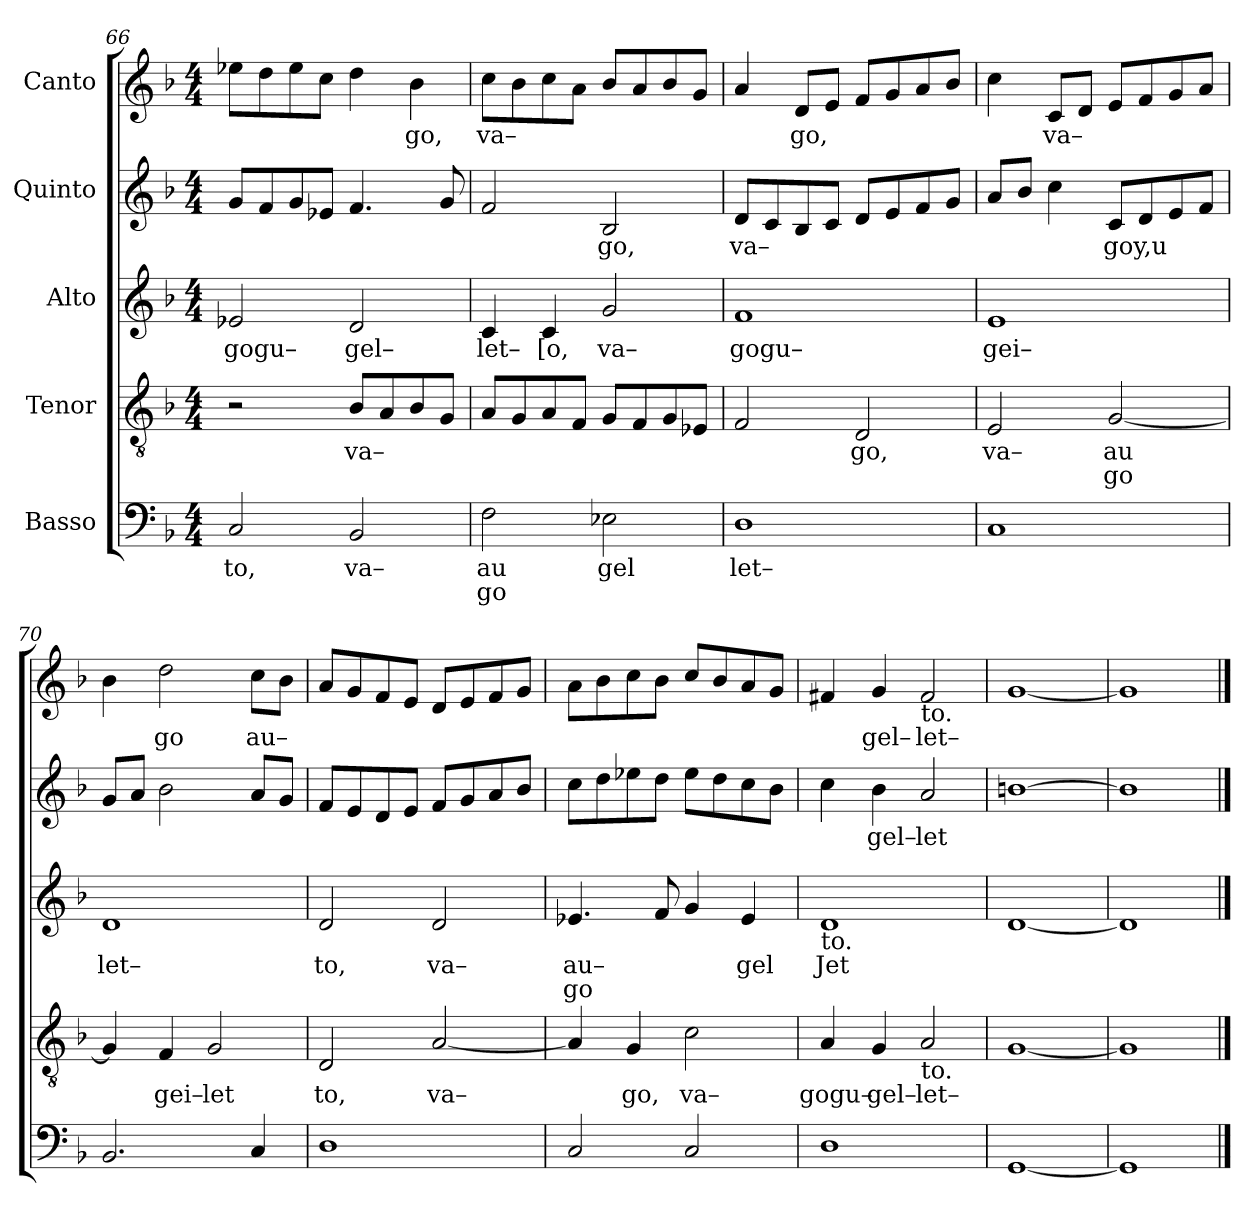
**kern	**text	**text	**kern	**text	**text	**kern	**text	**text	**kern	**text	**kern	**text
*part5	*part5	*part5	*part4	*part4	*part4	*part3	*part3	*part3	*part2	*part2	*part1	*part1
*staff5	*staff5	*staff5	*staff4	*staff4	*staff4	*staff3	*staff3	*staff3	*staff2	*staff2	*staff1	*staff1
*I"Basso	*	*	*I"Tenor	*	*	*I"Alto	*	*	*I"Quinto	*	*I"Canto	*
*clefF4	*	*	*clefGv2	*	*	*clefG2	*	*	*clefG2	*	*clefG2	*
*k[b-]	*	*	*k[b-]	*	*	*k[b-]	*	*	*k[b-]	*	*k[b-]	*
*F:	*	*	*F:	*	*	*F:	*	*	*F:	*	*F:	*
*M4/4	*	*	*M4/4	*	*	*M4/4	*	*	*M4/4	*	*M4/4	*
=66	=66	=66	=66	=66	=66	=66	=66	=66	=66	=66	=66	=66
!	!LO:LY:b	!	!	!	!	!	!LO:LY:b	!	!	!	!	!
2C/	to,	.	2r	.	.	2e-X/	gogu–	.	8g/L	.	8ee-X\L	.
.	.	.	.	.	.	.	.	.	8f/	.	8dd\	.
.	.	.	.	.	.	.	.	.	8g/	.	8ee-\	.
.	.	.	.	.	.	.	.	.	8e-X/J	.	8cc\J	.
!	!LO:LY:b	!	!	!LO:LY:b	!	!	!LO:LY:b	!	!	!	!	!
2BB-/	va–	.	8B-/L	va–	.	2d/	gel–	.	4.f/	.	4dd\	.
.	.	.	8A/	.	.	.	.	.	.	.	.	.
!	!	!	!	!	!	!	!	!	!	!	!	!LO:LY:b
.	.	.	8B-/	.	.	.	.	.	.	.	4b-\	go,
.	.	.	8G/J	.	.	.	.	.	8g/	.	.	.
=67	=67	=67	=67	=67	=67	=67	=67	=67	=67	=67	=67	=67
!	!LO:LY:b	!LO:LY:b	!	!	!	!	!LO:LY:b	!	!	!	!	!LO:LY:b
2F\	au	go	8A/L	.	.	4c/	let–	.	2f/	.	8cc\L	va–
.	.	.	8G/	.	.	.	.	.	.	.	8b-\	.
!	!	!	!	!	!	!	!LO:LY:b	!	!	!	!	!
.	.	.	8A/	.	.	4c/	[o,	.	.	.	8cc\	.
.	.	.	8F/J	.	.	.	.	.	.	.	8a\J	.
!	!LO:LY:b	!	!	!	!	!	!LO:LY:b	!	!	!LO:LY:b	!	!
2E-X\	gel	.	8G/L	.	.	2g/	va–	.	2B-/	go,	8b-/L	.
.	.	.	8F/	.	.	.	.	.	.	.	8a/	.
.	.	.	8G/	.	.	.	.	.	.	.	8b-/	.
.	.	.	8E-X/J	.	.	.	.	.	.	.	8g/J	.
=68	=68	=68	=68	=68	=68	=68	=68	=68	=68	=68	=68	=68
!	!LO:LY:b	!	!	!	!	!	!LO:LY:b	!	!	!LO:LY:b	!	!
1D	let–	.	2F/	.	.	1f	gogu–	.	8d/L	va–	4a/	.
.	.	.	.	.	.	.	.	.	8c/	.	.	.
!	!	!	!	!	!	!	!	!	!	!	!	!LO:LY:b
.	.	.	.	.	.	.	.	.	8B-/	.	8d/L	go,
.	.	.	.	.	.	.	.	.	8c/J	.	8e/J	.
!	!	!	!	!LO:LY:b	!	!	!	!	!	!	!	!
.	.	.	2D/	go,	.	.	.	.	8d/L	.	8f/L	.
.	.	.	.	.	.	.	.	.	8e/	.	8g/	.
.	.	.	.	.	.	.	.	.	8f/	.	8a/	.
.	.	.	.	.	.	.	.	.	8g/J	.	8b-/J	.
=69	=69	=69	=69	=69	=69	=69	=69	=69	=69	=69	=69	=69
!	!	!	!	!LO:LY:b	!	!	!LO:LY:b	!	!	!	!	!
1C	.	.	2E/	va–	.	1e	gei–	.	8a/L	.	4cc\	.
.	.	.	.	.	.	.	.	.	8b-/J	.	.	.
!	!	!	!	!	!	!	!	!	!	!	!	!LO:LY:b
.	.	.	.	.	.	.	.	.	4cc\	.	8c/L	va–
.	.	.	.	.	.	.	.	.	.	.	8d/J	.
!	!	!	!	!LO:LY:b	!LO:LY:b	!	!	!	!	!LO:LY:b	!	!
.	.	.	[2G/	au	go	.	.	.	8c/L	goy,u	8e/L	.
.	.	.	.	.	.	.	.	.	8d/	.	8f/	.
.	.	.	.	.	.	.	.	.	8e/	.	8g/	.
.	.	.	.	.	.	.	.	.	8f/J	.	8a/J	.
=70	=70	=70	=70	=70	=70	=70	=70	=70	=70	=70	=70	=70
!	!	!	!	!	!	!	!LO:LY:b	!	!	!	!	!
2.BB-/	.	.	4G/]	.	.	1d	let–	.	8g/L	.	4b-\	.
.	.	.	.	.	.	.	.	.	8a/J	.	.	.
!	!	!	!	!LO:LY:b	!	!	!	!	!	!	!	!LO:LY:b
.	.	.	4F/	gei–	.	.	.	.	2b-\	.	2dd\	go
!	!	!	!	!LO:LY:b	!	!	!	!	!	!	!	!
.	.	.	2G/	let	.	.	.	.	.	.	.	.
!	!	!	!	!	!	!	!	!	!	!	!	!LO:LY:b
4C/	.	.	.	.	.	.	.	.	8a/L	.	8cc\L	au–
.	.	.	.	.	.	.	.	.	8g/J	.	8b-\J	.
=71	=71	=71	=71	=71	=71	=71	=71	=71	=71	=71	=71	=71
!	!	!	!	!LO:LY:b	!	!	!LO:LY:b	!	!	!	!	!
1D	.	.	2D/	to,	.	2d/	to,	.	8f/L	.	8a/L	.
.	.	.	.	.	.	.	.	.	8e/	.	8g/	.
.	.	.	.	.	.	.	.	.	8d/	.	8f/	.
.	.	.	.	.	.	.	.	.	8e/J	.	8e/J	.
!	!	!	!	!LO:LY:b	!	!	!LO:LY:b	!	!	!	!	!
.	.	.	[2A/	va–	.	2d/	va–	.	8f/L	.	8d/L	.
.	.	.	.	.	.	.	.	.	8g/	.	8e/	.
.	.	.	.	.	.	.	.	.	8a/	.	8f/	.
.	.	.	.	.	.	.	.	.	8b-/J	.	8g/J	.
=72	=72	=72	=72	=72	=72	=72	=72	=72	=72	=72	=72	=72
!	!	!	!	!	!	!	!LO:LY:b	!LO:LY:b	!	!	!	!
2C/	.	.	4A/]	.	.	4.e-X/	au–	go	8cc\L	.	8a\L	.
.	.	.	.	.	.	.	.	.	8dd\	.	8b-\	.
!	!	!	!	!LO:LY:b	!	!	!	!	!	!	!	!
.	.	.	4G/	go,	.	.	.	.	8ee-X\	.	8cc\	.
.	.	.	.	.	.	8f/	.	.	8dd\J	.	8b-\J	.
!	!	!	!	!LO:LY:b	!	!	!	!	!	!	!	!
2C/	.	.	2c\	va–	.	4g/	.	.	8ee-\L	.	8cc/L	.
.	.	.	.	.	.	.	.	.	8dd\	.	8b-/	.
!	!	!	!	!	!	!	!LO:LY:b	!	!	!	!	!
.	.	.	.	.	.	4e-/	gel	.	8cc\	.	8a/	.
.	.	.	.	.	.	.	.	.	8b-\J	.	8g/J	.
=73	=73	=73	=73	=73	=73	=73	=73	=73	=73	=73	=73	=73
!	!	!	!	!	!	!LO:TX:b:t=to.	!	!	!	!	!	!
!	!	!	!	!LO:LY:b	!	!	!LO:LY:b	!	!	!	!	!
1D	.	.	4A/	gogu–	.	1d	Jet	.	4cc\	.	4f#X/	.
!	!	!	!	!LO:LY:b	!	!	!	!	!	!LO:LY:b	!	!LO:LY:b
.	.	.	4G/	gel–	.	.	.	.	4b-\	gel–	4g/	gel–
!	!	!	!	!	!	!	!	!	!	!	!LO:TX:b:t=to.	!
!	!	!	!LO:TX:b:t=to.	!	!	!	!	!	!	!	!	!
!	!	!	!	!LO:LY:b	!	!	!	!	!	!LO:LY:b	!	!LO:LY:b
.	.	.	2A/	let–	.	.	.	.	2a/	let	2f#/	let–
=74	=74	=74	=74	=74	=74	=74	=74	=74	=74	=74	=74	=74
[1GG	.	.	[1G	.	.	[1d	.	.	[1bn	.	[1g	.
=75	=75	=75	=75	=75	=75	=75	=75	=75	=75	=75	=75	=75
1GG]	.	.	1G]	.	.	1d]	.	.	1b]	.	1g]	.
==	==	==	==	==	==	==	==	==	==	==	==	==
*-	*-	*-	*-	*-	*-	*-	*-	*-	*-	*-	*-	*-
